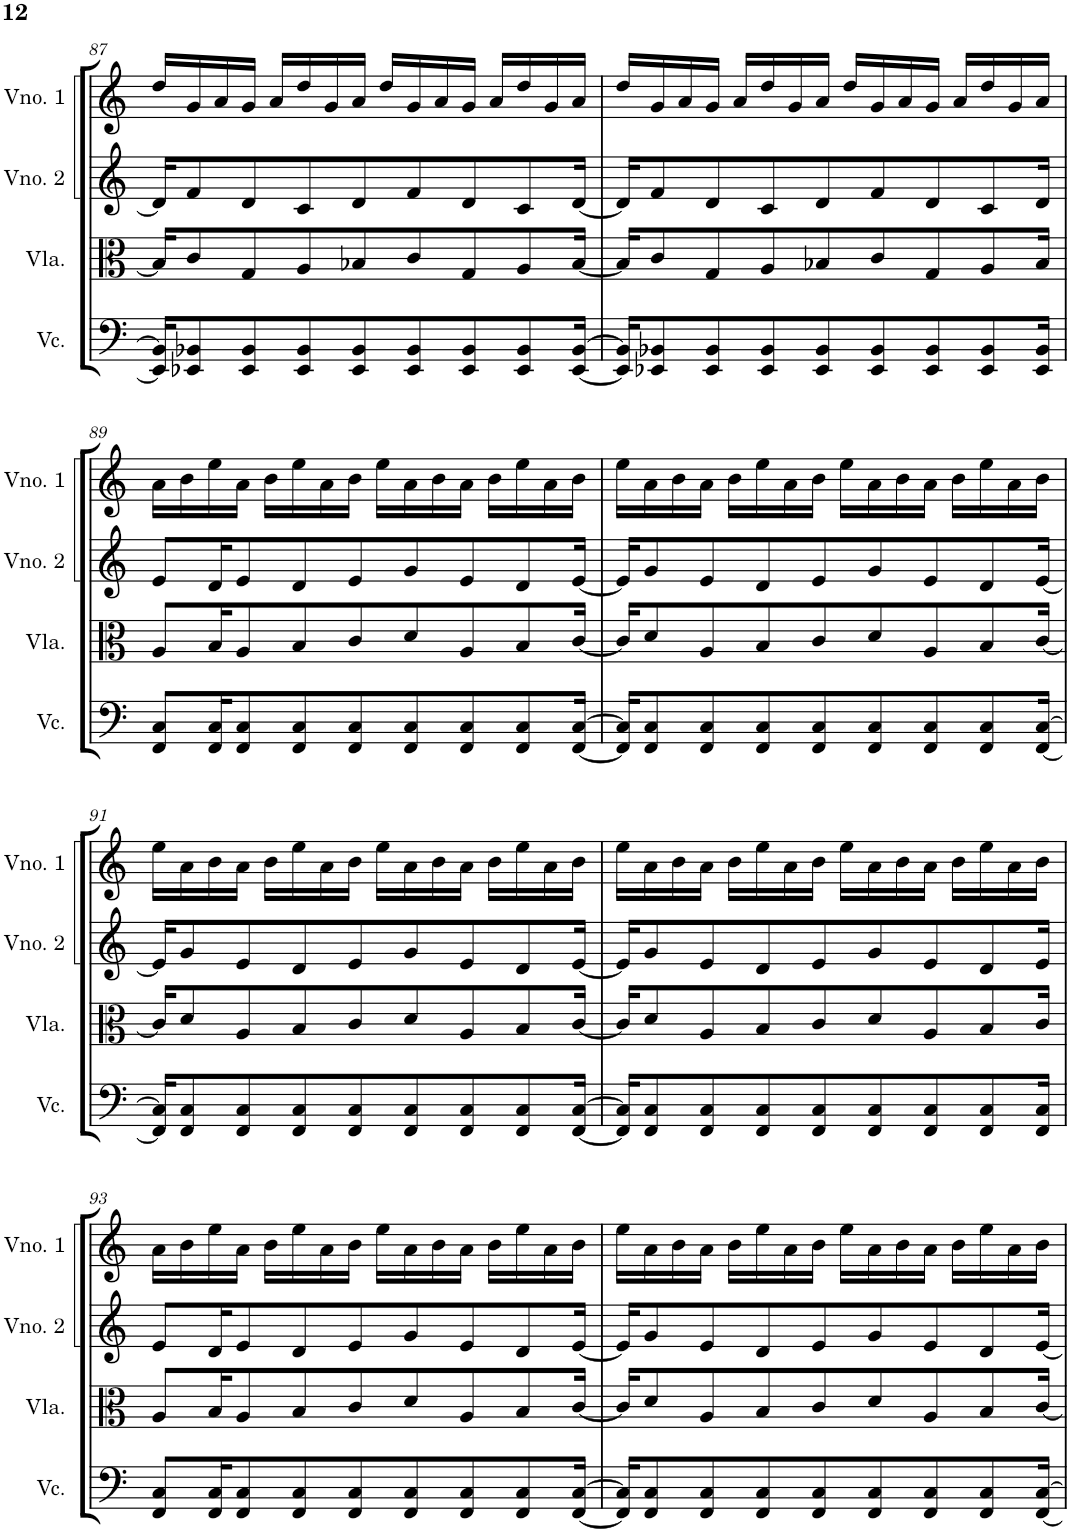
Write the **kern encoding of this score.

**kern	**kern	**kern	**kern
*part4	*part3	*part2	*part1
*staff4	*staff3	*staff2	*staff1
*I"Violoncelo	*I"Viola	*I"Violino 2	*I"Violino 1
*I'Vc.	*I'Vla.	*I'Vno. 2	*I'Vno. 1
!!LO:PB:g=z
*clefF4	*clefC3	*clefG2	*clefG2
*k[]	*k[]	*k[]	*k[]
*M4/4	*M4/4	*M4/4	*M4/4
=87	=87	=87	=87
16EE-/] 16BB-/]KL	16B-/KL]	16d/KL]	16dd/LL
8EE-X/ 8BB-X/	8c/	8f/	16g/
.	.	.	16a/
8EE-/ 8BB-/	8G/	8d/	16g/JJ
.	.	.	16a/LL
8EE-/ 8BB-/	8A/	8c/	16dd/
.	.	.	16g/
8EE-/ 8BB-/	8B-X/	8d/	16a/JJ
.	.	.	16dd/LL
8EE-/ 8BB-/	8c/	8f/	16g/
.	.	.	16a/
8EE-/ 8BB-/	8G/	8d/	16g/JJ
.	.	.	16a/LL
8EE-/ 8BB-/	8A/	8c/	16dd/
.	.	.	16g/
[16EE-/ [16BB-/Jk	[16B-/Jk	[16d/Jk	16a/JJ
=88	=88	=88	=88
16EE-/] 16BB-/]KL	16B-/KL]	16d/KL]	16dd/LL
8EE-X/ 8BB-X/	8c/	8f/	16g/
.	.	.	16a/
8EE-/ 8BB-/	8G/	8d/	16g/JJ
.	.	.	16a/LL
8EE-/ 8BB-/	8A/	8c/	16dd/
.	.	.	16g/
8EE-/ 8BB-/	8B-X/	8d/	16a/JJ
.	.	.	16dd/LL
8EE-/ 8BB-/	8c/	8f/	16g/
.	.	.	16a/
8EE-/ 8BB-/	8G/	8d/	16g/JJ
.	.	.	16a/LL
8EE-/ 8BB-/	8A/	8c/	16dd/
.	.	.	16g/
16EE-/ 16BB-/Jk	16B-/Jk	16d/Jk	16a/JJ
!!LO:LB:g=z
=89	=89	=89	=89
8FF/ 8C/L	8A/L	8e/L	16a\LL
.	.	.	16b\
16FF/ 16C/K	16B/K	16d/K	16ee\
8FF/ 8C/	8A/	8e/	16a\JJ
.	.	.	16b\LL
8FF/ 8C/	8B/	8d/	16ee\
.	.	.	16a\
8FF/ 8C/	8c/	8e/	16b\JJ
.	.	.	16ee\LL
8FF/ 8C/	8d/	8g/	16a\
.	.	.	16b\
8FF/ 8C/	8A/	8e/	16a\JJ
.	.	.	16b\LL
8FF/ 8C/	8B/	8d/	16ee\
.	.	.	16a\
[16FF/ [16C/Jk	[16c/Jk	[16e/Jk	16b\JJ
=90	=90	=90	=90
16FF/] 16C/]KL	16c/KL]	16e/KL]	16ee\LL
8FF/ 8C/	8d/	8g/	16a\
.	.	.	16b\
8FF/ 8C/	8A/	8e/	16a\JJ
.	.	.	16b\LL
8FF/ 8C/	8B/	8d/	16ee\
.	.	.	16a\
8FF/ 8C/	8c/	8e/	16b\JJ
.	.	.	16ee\LL
8FF/ 8C/	8d/	8g/	16a\
.	.	.	16b\
8FF/ 8C/	8A/	8e/	16a\JJ
.	.	.	16b\LL
8FF/ 8C/	8B/	8d/	16ee\
.	.	.	16a\
[16FF/ [16C/Jk	[16c/Jk	[16e/Jk	16b\JJ
!!LO:LB:g=z
=91	=91	=91	=91
16FF/] 16C/]KL	16c/KL]	16e/KL]	16ee\LL
8FF/ 8C/	8d/	8g/	16a\
.	.	.	16b\
8FF/ 8C/	8A/	8e/	16a\JJ
.	.	.	16b\LL
8FF/ 8C/	8B/	8d/	16ee\
.	.	.	16a\
8FF/ 8C/	8c/	8e/	16b\JJ
.	.	.	16ee\LL
8FF/ 8C/	8d/	8g/	16a\
.	.	.	16b\
8FF/ 8C/	8A/	8e/	16a\JJ
.	.	.	16b\LL
8FF/ 8C/	8B/	8d/	16ee\
.	.	.	16a\
[16FF/ [16C/Jk	[16c/Jk	[16e/Jk	16b\JJ
=92	=92	=92	=92
16FF/] 16C/]KL	16c/KL]	16e/KL]	16ee\LL
8FF/ 8C/	8d/	8g/	16a\
.	.	.	16b\
8FF/ 8C/	8A/	8e/	16a\JJ
.	.	.	16b\LL
8FF/ 8C/	8B/	8d/	16ee\
.	.	.	16a\
8FF/ 8C/	8c/	8e/	16b\JJ
.	.	.	16ee\LL
8FF/ 8C/	8d/	8g/	16a\
.	.	.	16b\
8FF/ 8C/	8A/	8e/	16a\JJ
.	.	.	16b\LL
8FF/ 8C/	8B/	8d/	16ee\
.	.	.	16a\
16FF/ 16C/Jk	16c/Jk	16e/Jk	16b\JJ
!!LO:LB:g=z
=93	=93	=93	=93
8FF/ 8C/L	8A/L	8e/L	16a\LL
.	.	.	16b\
16FF/ 16C/K	16B/K	16d/K	16ee\
8FF/ 8C/	8A/	8e/	16a\JJ
.	.	.	16b\LL
8FF/ 8C/	8B/	8d/	16ee\
.	.	.	16a\
8FF/ 8C/	8c/	8e/	16b\JJ
.	.	.	16ee\LL
8FF/ 8C/	8d/	8g/	16a\
.	.	.	16b\
8FF/ 8C/	8A/	8e/	16a\JJ
.	.	.	16b\LL
8FF/ 8C/	8B/	8d/	16ee\
.	.	.	16a\
[16FF/ [16C/Jk	[16c/Jk	[16e/Jk	16b\JJ
=94	=94	=94	=94
16FF/] 16C/]KL	16c/KL]	16e/KL]	16ee\LL
8FF/ 8C/	8d/	8g/	16a\
.	.	.	16b\
8FF/ 8C/	8A/	8e/	16a\JJ
.	.	.	16b\LL
8FF/ 8C/	8B/	8d/	16ee\
.	.	.	16a\
8FF/ 8C/	8c/	8e/	16b\JJ
.	.	.	16ee\LL
8FF/ 8C/	8d/	8g/	16a\
.	.	.	16b\
8FF/ 8C/	8A/	8e/	16a\JJ
.	.	.	16b\LL
8FF/ 8C/	8B/	8d/	16ee\
.	.	.	16a\
[16FF/ [16C/Jk	[16c/Jk	[16e/Jk	16b\JJ
=	=	=	=
*-	*-	*-	*-
